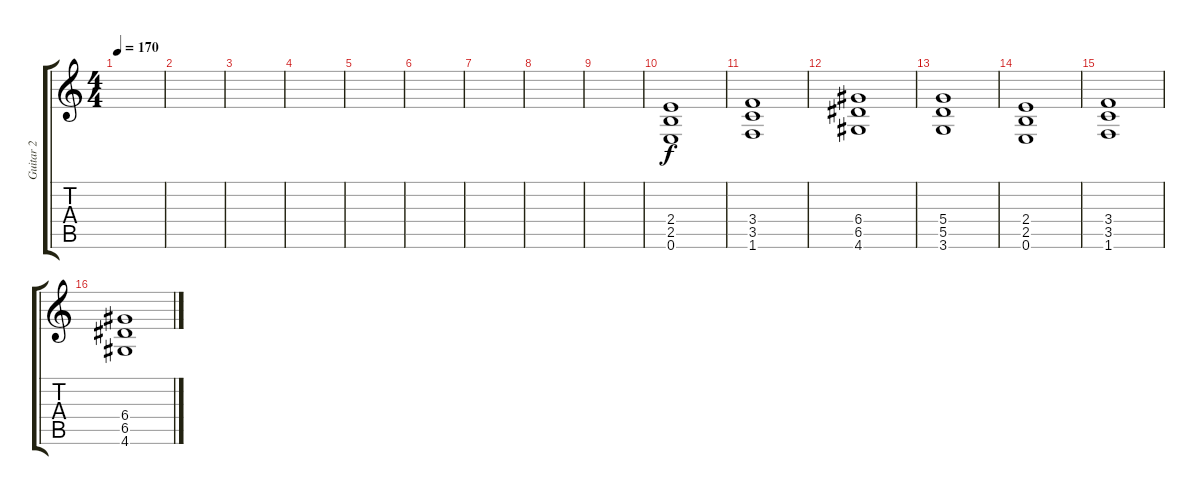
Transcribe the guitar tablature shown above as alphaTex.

\track ("Guitar 2" "Guitar 2") {instrument distortionguitar}
\staff {score tabs}
\tuning (E4 B3 G3 D3 A2 E2) {hide}
\ts (4 4)
\tempo 170
\clef g2
\ks c
|
|
|
|
|
|
|
|
|
(2.4 2.5 0.6).1 |
(3.4 3.5 1.6).1 |
(6.4 6.5 4.6).1 |
(5.4 5.5 3.6).1 |
(2.4 2.5 0.6).1 |
(3.4 3.5 1.6).1 |
(6.4 6.5 4.6).1
